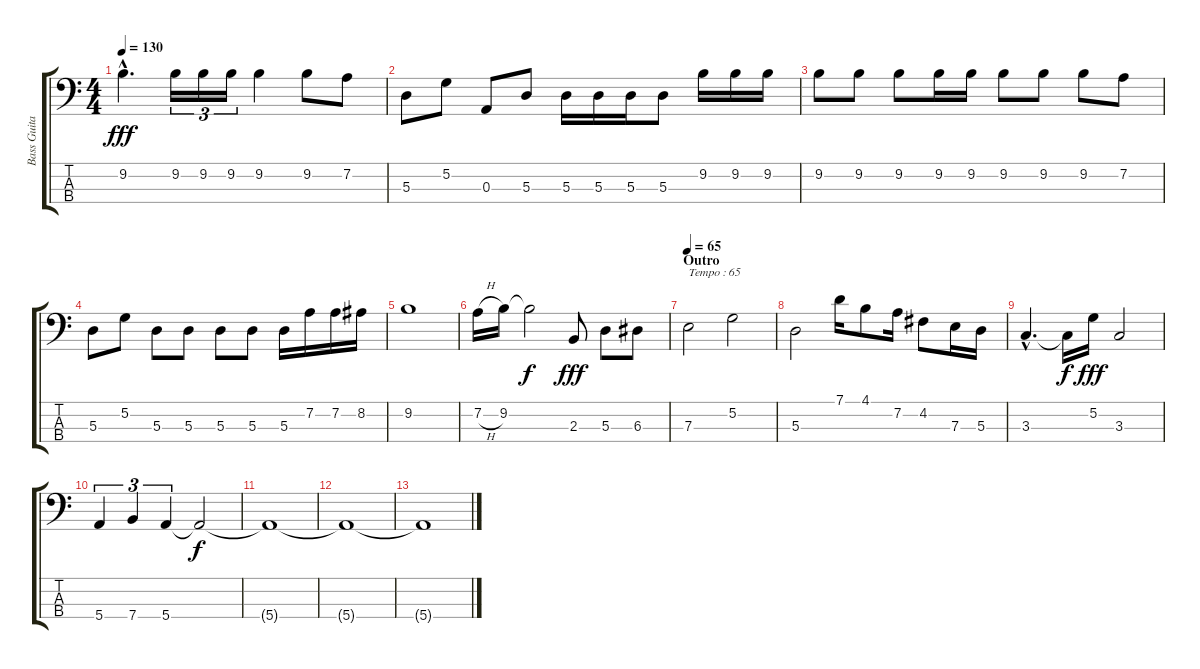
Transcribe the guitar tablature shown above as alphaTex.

\track ("Bass Guitar (Entwistle)" "Bass Guita") {instrument electricbassfinger}
\staff {score tabs}
\tuning (G2 D2 A1 E1) {hide}
\ts (4 4)
\tempo 130
\clef f4
\ks c
9.2{hac}.4{d dy fff} 9.2.16{tu (3 2)} 9.2.16{tu (3 2)} 9.2.16{tu (3 2)} 9.2.4 9.2.8 7.2.8 |
5.3.8 5.2.8 0.3.8 5.3.8 5.3.16 5.3.16 5.3.16 5.3.8 9.2.16 9.2.16 9.2.16 |
9.2.8 9.2.8 9.2.8 9.2.16 9.2.16 9.2.8 9.2.8 9.2.8 7.2.8 |
5.3.8 5.2.8 5.3.8 5.3.8 5.3.8 5.3.8 5.3.16 7.2.16 7.2.16 8.2.16 |
9.2.1 |
7.2{h}.16 9.2.16 9.2{t}.2{dy f} 2.3.8{dy fff} 5.3.8 6.3.8 |
\section ("" "Outro")
\tempo 65
7.3.2{txt "Tempo : 65"} 5.2.2 |
5.3.2 7.1.16 4.1.8 7.2.16 4.2.8 7.3.16 5.3.16 |
3.3{hac}.4{d} 3.3{t}.16{dy f} 5.2.16{dy fff} 3.3.2 |
5.4.4{tu (3 2)} 7.4.4{tu (3 2)} 5.4.4{tu (3 2)} 5.4{t}.2{dy f} |
5.4{t}.1 |
5.4{t}.1{volume 0} |
5.4{t}.1
